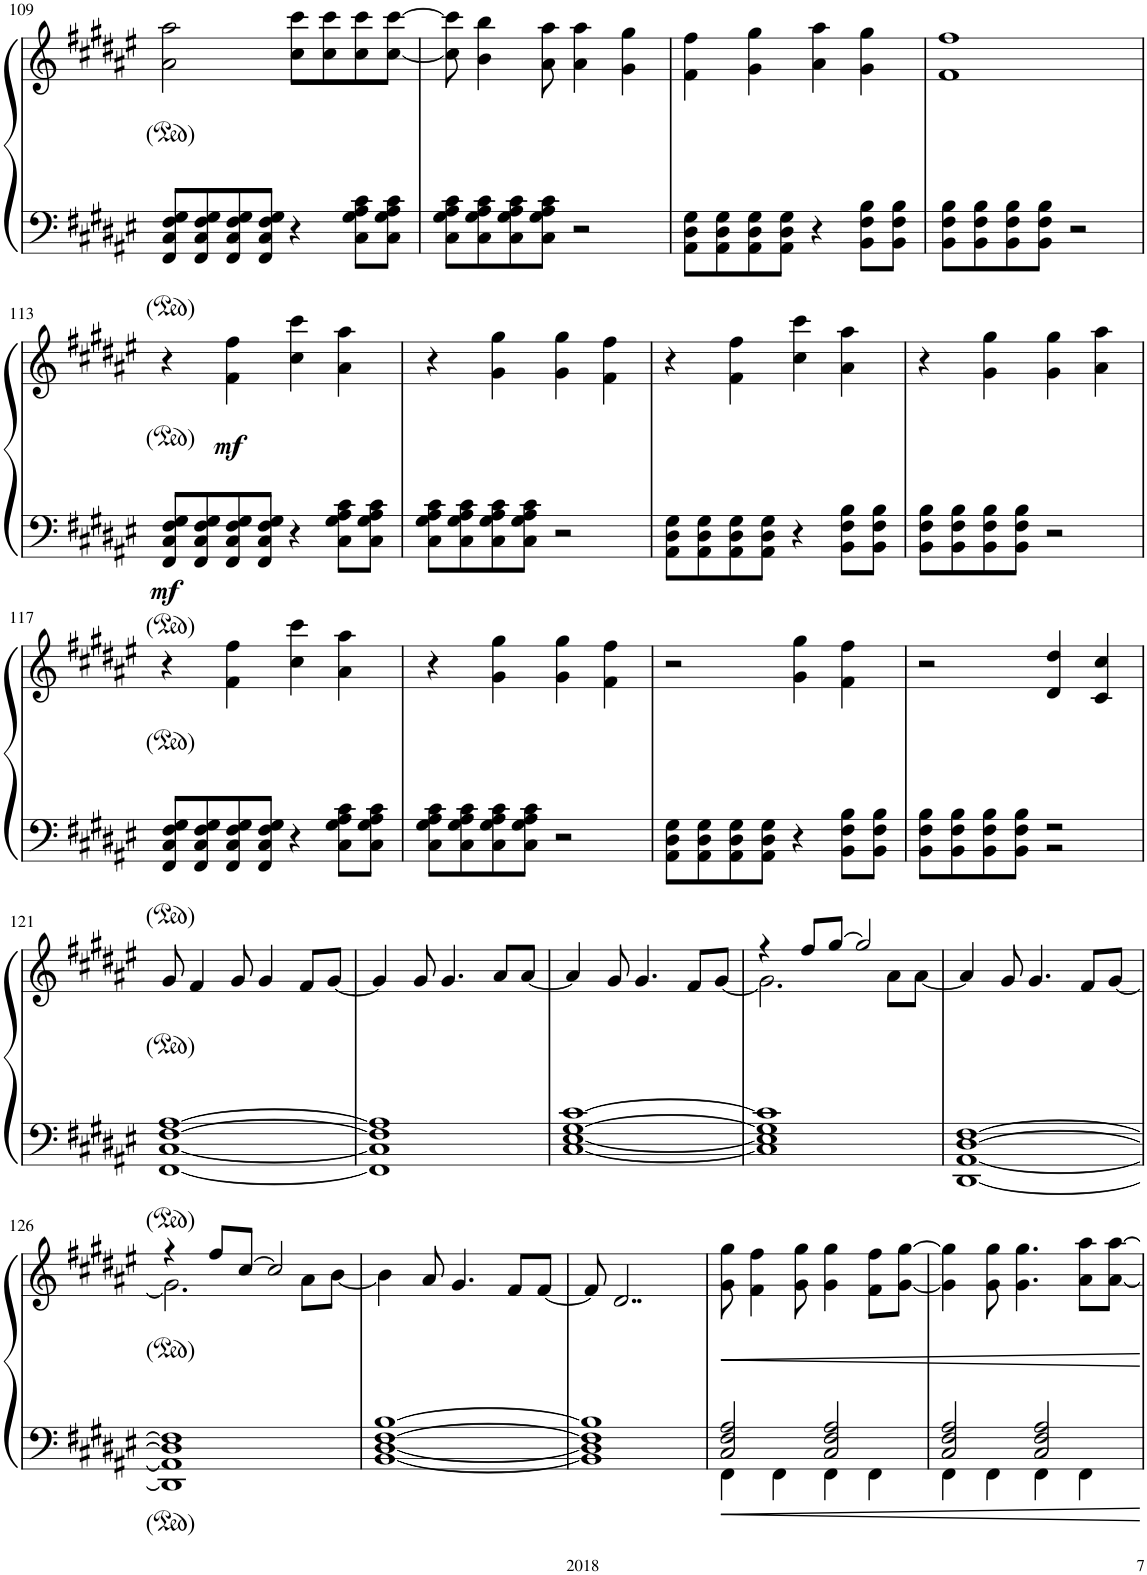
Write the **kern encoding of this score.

**kern	**kern	**dynam
*part1	*part1	*part1
*staff2	*staff1	*staff1/2
*I"Piano	*	*
*I'Pno.	*	*
!!LO:PB:g=z
*clefF4	*clefG2	*
*k[f#c#g#d#a#e#]	*k[f#c#g#d#a#e#]	*
*M4/4	*M4/4	*
=109	=109	=109
8FF#/ 8C#/ 8F#/ 8G#/L	2a#\ 2aa#\	.
8FF#/ 8C#/ 8F#/ 8G#/	.	.
8FF#/ 8C#/ 8F#/ 8G#/	.	.
8FF#/ 8C#/ 8F#/ 8G#/J	.	.
4r	8cc#\ 8ccc#\L	.
.	8cc#\ 8ccc#\	.
8C#\ 8G#\ 8A#\ 8c#\L	8cc#\ 8ccc#\	.
8C#\ 8G#\ 8A#\ 8c#\J	[8cc#\ [8ccc#\J	.
=110	=110	=110
8C#\ 8G#\ 8A#\ 8c#\L	8cc#\] 8ccc#\]	.
8C#\ 8G#\ 8A#\ 8c#\	4b\ 4bb\	.
8C#\ 8G#\ 8A#\ 8c#\	.	.
8C#\ 8G#\ 8A#\ 8c#\J	8a#\ 8aa#\	.
2r	4a#\ 4aa#\	.
.	4g#\ 4gg#\	.
=111	=111	=111
8AA#\ 8D#\ 8G#\L	4f#\ 4ff#\	.
8AA#\ 8D#\ 8G#\	.	.
8AA#\ 8D#\ 8G#\	4g#\ 4gg#\	.
8AA#\ 8D#\ 8G#\J	.	.
4r	4a#\ 4aa#\	.
8BB\ 8F#\ 8B\L	4g#\ 4gg#\	.
8BB\ 8F#\ 8B\J	.	.
=112	=112	=112
8BB\ 8F#\ 8B\L	1f# 1ff#	.
8BB\ 8F#\ 8B\	.	.
8BB\ 8F#\ 8B\	.	.
8BB\ 8F#\ 8B\J	.	.
2r	.	.
!!LO:LB:g=z
=113	=113	=113
!	!	!LO:DY:b=2
8FF#/ 8C#/ 8F#/ 8G#/L	4r	mf
8FF#/ 8C#/ 8F#/ 8G#/	.	.
!	!	!LO:DY:b
8FF#/ 8C#/ 8F#/ 8G#/	4f#\ 4ff#\	mf
8FF#/ 8C#/ 8F#/ 8G#/J	.	.
4r	4cc#\ 4ccc#\	.
8C#\ 8G#\ 8A#\ 8c#\L	4a#\ 4aa#\	.
8C#\ 8G#\ 8A#\ 8c#\J	.	.
=114	=114	=114
8C#\ 8G#\ 8A#\ 8c#\L	4r	.
8C#\ 8G#\ 8A#\ 8c#\	.	.
8C#\ 8G#\ 8A#\ 8c#\	4g#\ 4gg#\	.
8C#\ 8G#\ 8A#\ 8c#\J	.	.
2r	4g#\ 4gg#\	.
.	4f#\ 4ff#\	.
=115	=115	=115
8AA#\ 8D#\ 8G#\L	4r	.
8AA#\ 8D#\ 8G#\	.	.
8AA#\ 8D#\ 8G#\	4f#\ 4ff#\	.
8AA#\ 8D#\ 8G#\J	.	.
4r	4cc#\ 4ccc#\	.
8BB\ 8F#\ 8B\L	4a#\ 4aa#\	.
8BB\ 8F#\ 8B\J	.	.
=116	=116	=116
8BB\ 8F#\ 8B\L	4r	.
8BB\ 8F#\ 8B\	.	.
8BB\ 8F#\ 8B\	4g#\ 4gg#\	.
8BB\ 8F#\ 8B\J	.	.
2r	4g#\ 4gg#\	.
.	4a#\ 4aa#\	.
!!LO:LB:g=z
=117	=117	=117
8FF#/ 8C#/ 8F#/ 8G#/L	4r	.
8FF#/ 8C#/ 8F#/ 8G#/	.	.
8FF#/ 8C#/ 8F#/ 8G#/	4f#\ 4ff#\	.
8FF#/ 8C#/ 8F#/ 8G#/J	.	.
4r	4cc#\ 4ccc#\	.
8C#\ 8G#\ 8A#\ 8c#\L	4a#\ 4aa#\	.
8C#\ 8G#\ 8A#\ 8c#\J	.	.
=118	=118	=118
8C#\ 8G#\ 8A#\ 8c#\L	4r	.
8C#\ 8G#\ 8A#\ 8c#\	.	.
8C#\ 8G#\ 8A#\ 8c#\	4g#\ 4gg#\	.
8C#\ 8G#\ 8A#\ 8c#\J	.	.
2r	4g#\ 4gg#\	.
.	4f#\ 4ff#\	.
=119	=119	=119
8AA#\ 8D#\ 8G#\L	2r	.
8AA#\ 8D#\ 8G#\	.	.
8AA#\ 8D#\ 8G#\	.	.
8AA#\ 8D#\ 8G#\J	.	.
4r	4g#\ 4gg#\	.
8BB\ 8F#\ 8B\L	4f#\ 4ff#\	.
8BB\ 8F#\ 8B\J	.	.
=120	=120	=120
*^	*	*
8BB\ 8F#\ 8B\L	2ryy	2r	.
8BB\ 8F#\ 8B\	.	.	.
8BB\ 8F#\ 8B\	.	.	.
8BB\ 8F#\ 8B\J	.	.	.
2r	2r	4d#/ 4dd#/	.
.	.	4c#/ 4cc#/	.
*v	*v	*	*
!!LO:LB:g=z
=121	=121	=121
[1FF# [1C# [1F# [1A#	8g#/	.
.	4f#/	.
.	8g#/	.
.	4g#/	.
.	8f#/L	.
.	[8g#/J	.
=122	=122	=122
1FF#] 1C#] 1F#] 1A#]	4g#/]	.
.	8g#/	.
.	4.g#/	.
.	8a#/L	.
.	[8a#/J	.
=123	=123	=123
[1C# [1E# [1G# [1c#	4a#/]	.
.	8g#/	.
.	4.g#/	.
.	8f#/L	.
.	[8g#/J	.
=124	=124	=124
*	*^	*
1C#] 1E#] 1G#] 1c#]	4r	2.g#\]	.
.	8ff#/L	.	.
.	[8gg#/J	.	.
.	2gg#/]	.	.
.	.	8a#\L	.
.	.	[8a#\J	.
*	*v	*v	*
=125	=125	=125
[1DD# [1AA# [1D# [1F#	4a#/]	.
.	8g#/	.
.	4.g#/	.
.	8f#/L	.
.	[8g#/J	.
!!LO:LB:g=z
=126	=126	=126
*	*^	*
1DD#] 1AA#] 1D#] 1F#]	4r	2.g#\]	.
.	8ff#/L	.	.
.	[8cc#/J	.	.
.	2cc#/]	.	.
.	.	8a#\L	.
.	.	[8b\J	.
*	*v	*v	*
=127	=127	=127
[1BB [1D# [1F# [1B	4b\]	.
.	8a#/	.
.	4.g#/	.
.	8f#/L	.
.	[8f#/J	.
=128	=128	=128
1BB] 1D#] 1F#] 1B]	8f#/]	.
.	2..d#/	.
=129	=129	=129
*^	*	*
2C#/ 2F#/ 2A#/	4FF#\	8g#\ 8gg#\	.
.	.	4f#\ 4ff#\	.
.	4FF#\	.	.
.	.	8g#\ 8gg#\	.
2C#/ 2F#/ 2A#/	4FF#\	4g#\ 4gg#\	.
.	4FF#\	8f#\ 8ff#\L	.
.	.	[8g#\ [8gg#\J	.
=130	=130	=130	=130
2C#/ 2F#/ 2A#/	4FF#\	4g#\] 4gg#\]	.
.	4FF#\	8g#\ 8gg#\	.
.	.	4.g#\ 4.gg#\	.
2C#/ 2F#/ 2A#/	4FF#\	.	.
.	4FF#\	8a#\ 8aa#\L	.
.	.	[8a#\ [8aa#\J	.
*v	*v	*	*
=	=	=
*-	*-	*-
